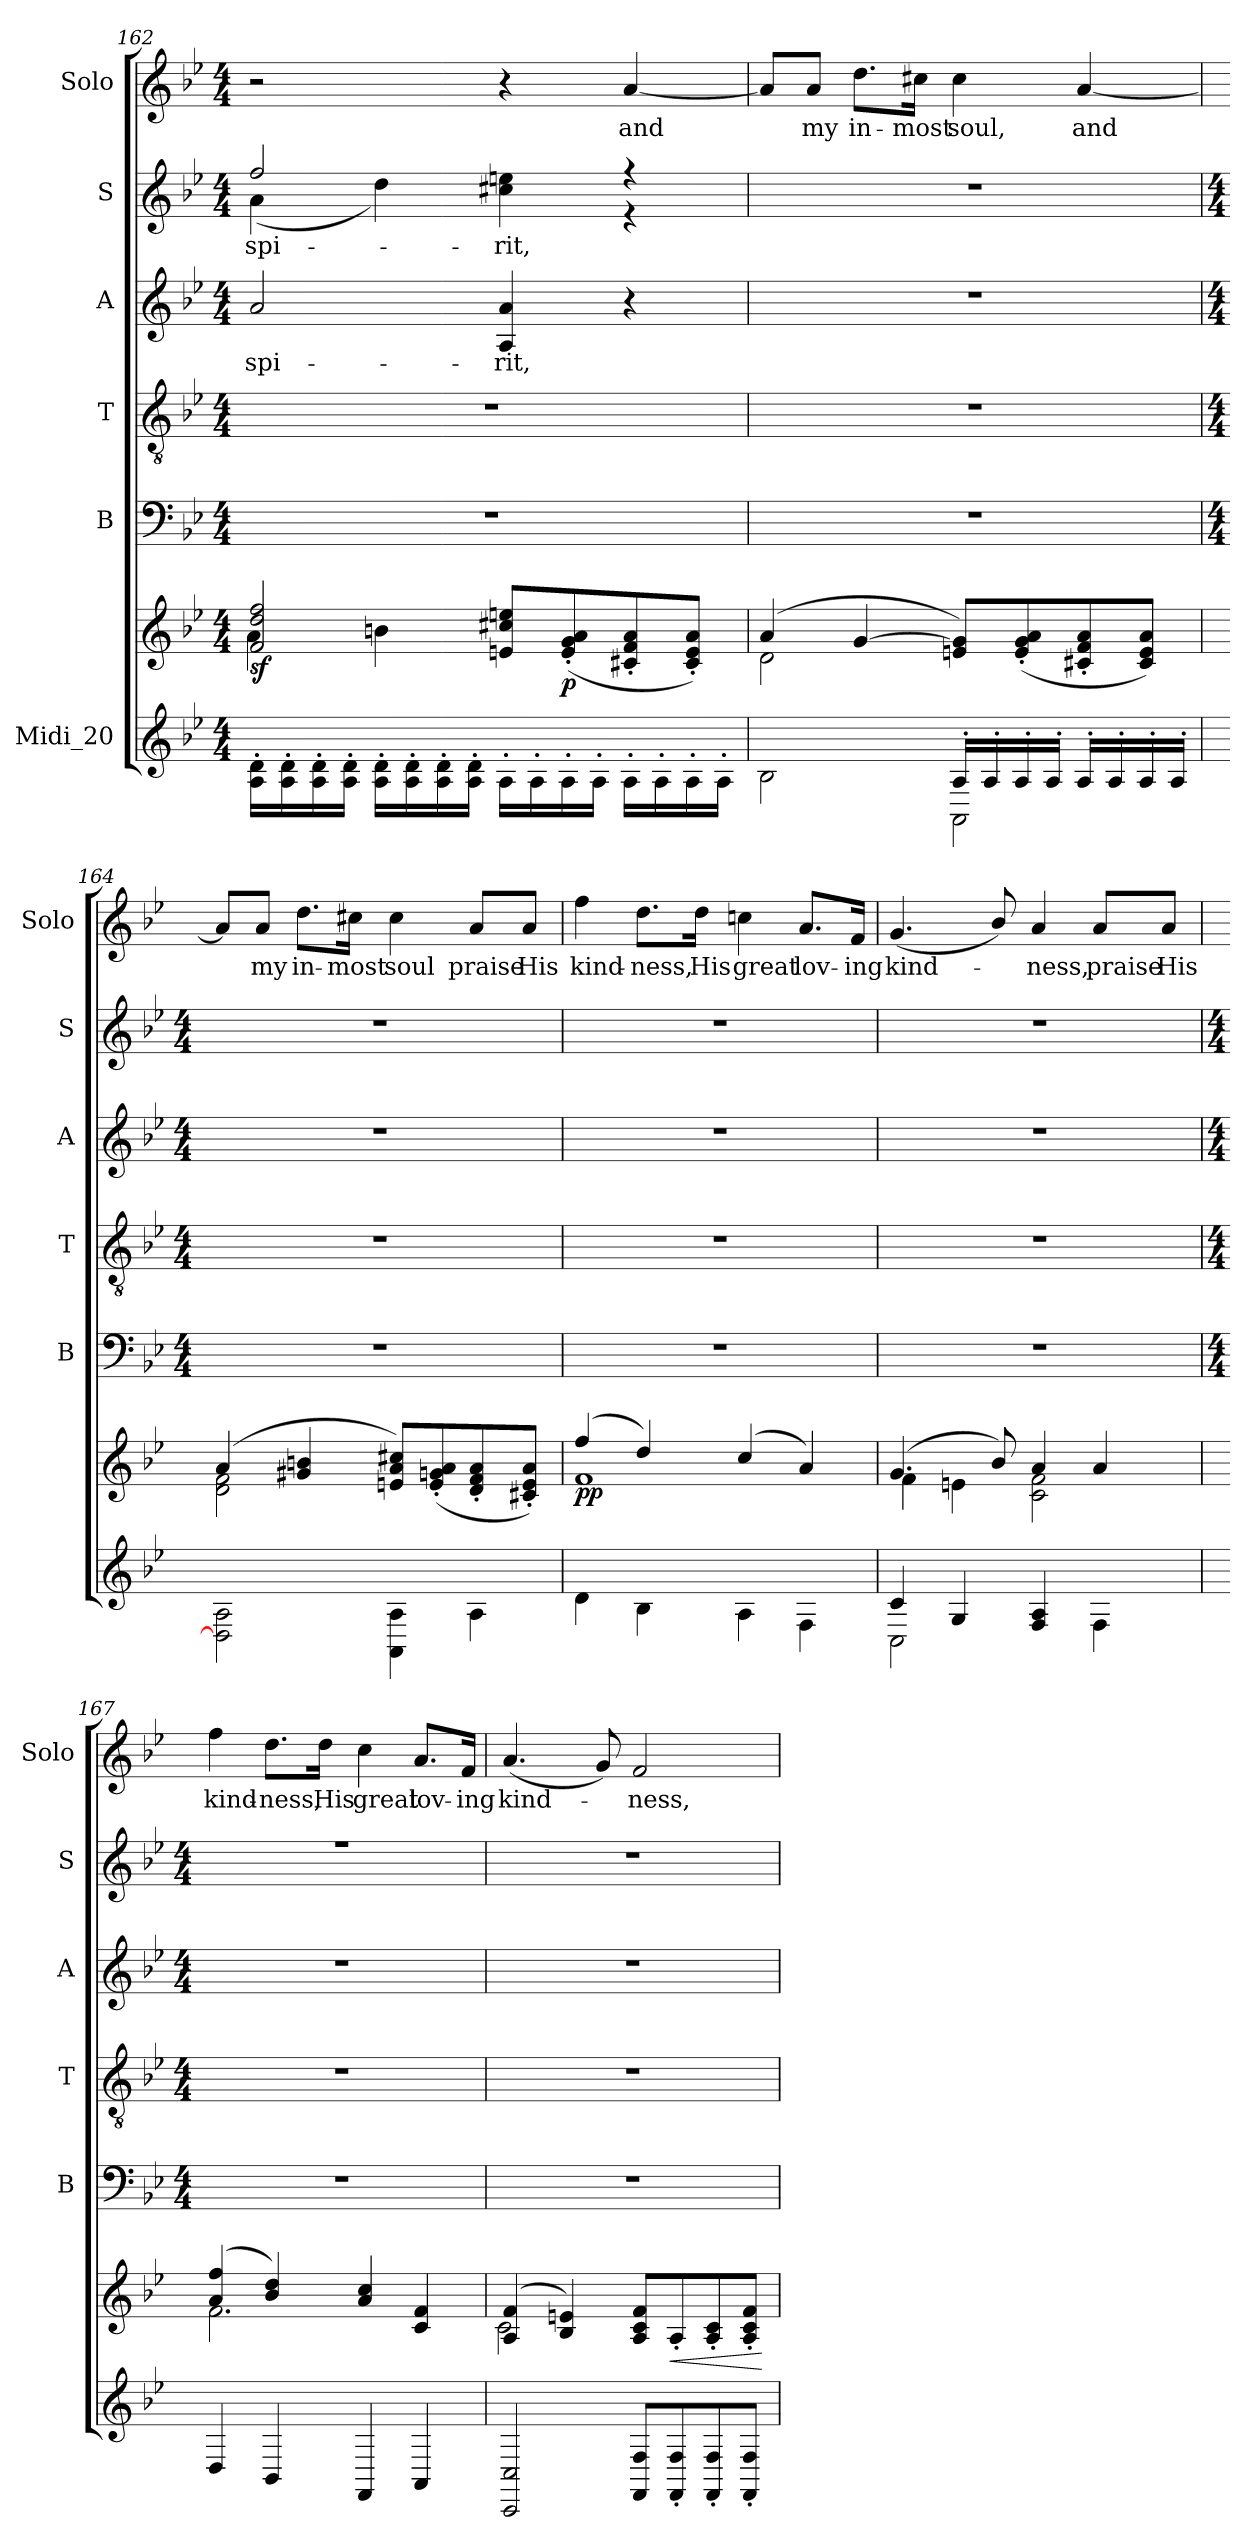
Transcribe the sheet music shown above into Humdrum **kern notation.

**kern	**kern	**dynam	**kern	**kern	**kern	**text	**kern	**text	**kern	**text
*part6	*part6	*part6	*part5	*part4	*part3	*part3	*part2	*part2	*part1	*part1
*staff7	*staff6	*staff6/7	*staff5	*staff4	*staff3	*staff3	*staff2	*staff2	*staff1	*staff1
*I"Midi_20	*	*	*I"B	*I"T	*I"A	*	*I"S	*	*I"Solo	*
*	*	*	*I'B	*I'T	*I'A	*	*I'S	*	*I'Solo	*
*clefG2	*clefG2	*	*clefF4	*clefGv2	*clefG2	*	*clefG2	*	*clefG2	*
*k[b-e-]	*k[b-e-]	*	*k[b-e-]	*k[b-e-]	*k[b-e-]	*	*k[b-e-]	*	*k[b-e-]	*
*B-:	*B-:	*	*B-:	*B-:	*B-:	*	*B-:	*	*B-:	*
*M4/4	*M4/4	*	*M4/4	*M4/4	*M4/4	*	*M4/4	*	*M4/4	*
=162	=162	=162	=162	=162	=162	=162	=162	=162	=162	=162
*^	*^	*	*	*	*	*	*	*	*	*
!	!	!	!	!LO:DY:b	!	!	!	!LO:LY:b	!	!LO:LY:b	!	!
*	*	*	*	*	*	*	*	*	*^	*	*	*
16A\' 16d\'LL	2ryy	2f/ 2dd/ 2ff/	4a\	sf	1r	1r	2a/	spi-	2ff/	(<4a\	spi-	2r	.
16A\' 16d\'	.	.	.	.	.	.	.	.	.	.	.	.	.
16A\' 16d\'	.	.	.	.	.	.	.	.	.	.	.	.	.
16A\' 16d\'JJ	.	.	.	.	.	.	.	.	.	.	.	.	.
16A\' 16d\'LL	.	.	4bn\	.	.	.	.	.	.	4dd\)	.	.	.
16A\' 16d\'	.	.	.	.	.	.	.	.	.	.	.	.	.
16A\' 16d\'	.	.	.	.	.	.	.	.	.	.	.	.	.
16A\' 16d\'JJ	.	.	.	.	.	.	.	.	.	.	.	.	.
!	!	!	!	!	!	!	!	!LO:LY:b	!	!	!LO:LY:b	!	!
16A'\LL	2ryy	8en/ 8cc#X/ 8een/L	2ryy	.	.	.	4A/ 4a/	-rit,	4cc#X\ 4een\	4ryy	rit,	4r	.
16A'\	.	.	.	.	.	.	.	.	.	.	.	.	.
!	!	!	!	!LO:DY:b	!	!	!	!	!	!	!	!	!
16A'\	.	(<8e/' 8g/' 8a/'	.	p	.	.	.	.	.	.	.	.	.
16A'\JJ	.	.	.	.	.	.	.	.	.	.	.	.	.
!	!	!	!	!	!	!	!	!	!	!	!	!	!LO:LY:b
16A'\LL	.	8c#X/' 8f/' 8a/'	.	.	.	.	4r	.	4r	4r	.	[4a/	and
16A'\	.	.	.	.	.	.	.	.	.	.	.	.	.
16A'\	.	8c#/' 8e/' 8a/'J)	.	.	.	.	.	.	.	.	.	.	.
16A'\JJ	.	.	.	.	.	.	.	.	.	.	.	.	.
=163	=163	=163	=163	=163	=163	=163	=163	=163	=163	=163	=163	=163	=163
2B-\	2ryy	(<4a/	2d\	.	1r	1r	1r	.	1r	2ryy	.	8a/L]	.
!	!	!	!	!	!	!	!	!	!	!	!	!	!LO:LY:b
.	.	.	.	.	.	.	.	.	.	.	.	8a/J	my
!	!	!	!	!	!	!	!	!	!	!	!	!	!LO:LY:b
.	.	[4g/	.	.	.	.	.	.	.	.	.	8.dd\L	in-
!	!	!	!	!	!	!	!	!	!	!	!	!	!LO:LY:b
.	.	.	.	.	.	.	.	.	.	.	.	16cc#X\Jk	-most
!	!	!	!	!	!	!	!	!	!	!	!	!	!LO:LY:b
16A'/LL	2AA\	8en/ 8g/]L)	2ryy	.	.	.	.	.	.	2ryy	.	4cc#\	soul,
16A'/	.	.	.	.	.	.	.	.	.	.	.	.	.
16A'/	.	(<8e/' 8g/' 8a/'	.	.	.	.	.	.	.	.	.	.	.
16A'/JJ	.	.	.	.	.	.	.	.	.	.	.	.	.
!	!	!	!	!	!	!	!	!	!	!	!	!	!LO:LY:b
16A'/LL	.	8c#X/' 8f/' 8a/'	.	.	.	.	.	.	.	.	.	[4a/	and
16A'/	.	.	.	.	.	.	.	.	.	.	.	.	.
16A'/	.	8c#/ 8e/ 8a/J)	.	.	.	.	.	.	.	.	.	.	.
16A'/JJ	.	.	.	.	.	.	.	.	.	.	.	.	.
*	*	*	*	*	*	*	*	*	*v	*v	*	*	*
!!LO:LB:g=z
=164	=164	=164	=164	=164	=164	=164	=164	=164	=164	=164	=164	=164
*	*	*	*	*	*M4/4	*M4/4	*M4/4	*	*M4/4	*	*	*
2D\] 2A\	1ryy	(>4a/	2d\ 2f\	.	1r	1r	1r	.	1r	.	8a/L]	.
!	!	!	!	!	!	!	!	!	!	!	!	!LO:LY:b
.	.	.	.	.	.	.	.	.	.	.	8a/J	my
!	!	!	!	!	!	!	!	!	!	!	!	!LO:LY:b
.	.	4g#X/ 4bn/	.	.	.	.	.	.	.	.	8.dd\L	in-
!	!	!	!	!	!	!	!	!	!	!	!	!LO:LY:b
.	.	.	.	.	.	.	.	.	.	.	16cc#X\Jk	-most
!	!	!	!	!	!	!	!	!	!	!	!	!LO:LY:b
4AA\ 4A\	.	8en/ 8a/ 8cc#X/L)	2ryy	.	.	.	.	.	.	.	4cc#\	soul
.	.	(>8e/' 8gn/' 8a/'	.	.	.	.	.	.	.	.	.	.
!	!	!	!	!	!	!	!	!	!	!	!	!LO:LY:b
4A\	.	8d/' 8f/' 8a/'	.	.	.	.	.	.	.	.	8a/L	praise
!	!	!	!	!	!	!	!	!	!	!	!	!LO:LY:b
.	.	8c#X/' 8e/' 8a/'J)	.	.	.	.	.	.	.	.	8a/J	His
=165	=165	=165	=165	=165	=165	=165	=165	=165	=165	=165	=165	=165
!	!	!	!	!LO:DY:b	!	!	!	!	!	!	!	!LO:LY:b
4d\	1ryy	(>4ff/	1f	pp	1r	1r	1r	.	1r	.	4ff\	kind-
!	!	!	!	!	!	!	!	!	!	!	!	!LO:LY:b
4B-\	.	4dd/)	.	.	.	.	.	.	.	.	8.dd\L	-ness,
!	!	!	!	!	!	!	!	!	!	!	!	!LO:LY:b
.	.	.	.	.	.	.	.	.	.	.	16dd\Jk	His
!	!	!	!	!	!	!	!	!	!	!	!	!LO:LY:b
4A\	.	(>4cc/	.	.	.	.	.	.	.	.	4ccni\	great
!	!	!	!	!	!	!	!	!	!	!	!	!LO:LY:b
4F\	.	4a/)	.	.	.	.	.	.	.	.	8.a/L	lov-
!	!	!	!	!	!	!	!	!	!	!	!	!LO:LY:b
.	.	.	.	.	.	.	.	.	.	.	16f/Jk	-ing
=166	=166	=166	=166	=166	=166	=166	=166	=166	=166	=166	=166	=166
!	!	!	!	!	!	!	!	!	!	!	!	!LO:LY:b
4c/	2C\	(>4.g/	4f\	.	1r	1r	1r	.	1r	.	(<4.g/	kind-
4G/	.	.	4en\	.	.	.	.	.	.	.	.	.
.	.	8b-/)	.	.	.	.	.	.	.	.	8b-/)	.
!	!	!	!	!	!	!	!	!	!	!	!	!LO:LY:b
4F/ 4A/	2ryy	4a/	2c\ 2f\	.	.	.	.	.	.	.	4a/	ness,
!	!	!	!	!	!	!	!	!	!	!	!	!LO:LY:b
4F\	.	4a/	.	.	.	.	.	.	.	.	8a/L	praise
!	!	!	!	!	!	!	!	!	!	!	!	!LO:LY:b
.	.	.	.	.	.	.	.	.	.	.	8a/J	His
!!LO:PB:g=z
=167	=167	=167	=167	=167	=167	=167	=167	=167	=167	=167	=167	=167
*	*	*	*	*	*M4/4	*M4/4	*M4/4	*	*M4/4	*	*	*
*	*	*	*	*	*	*	*	*	*^	*	*	*
!	!	!	!	!	!	!	!	!	!	!	!	!	!LO:LY:b
4D/	2ryy	(<4a/ 4ff/	2.f\	.	1r	1r	1r	.	1r	1ryy	.	4ff\	kind-
!	!	!	!	!	!	!	!	!	!	!	!	!	!LO:LY:b
4BB-/	.	4b-/ 4dd/)	.	.	.	.	.	.	.	.	.	8.dd\L	-ness,
!	!	!	!	!	!	!	!	!	!	!	!	!	!LO:LY:b
.	.	.	.	.	.	.	.	.	.	.	.	16dd\Jk	His
!	!	!	!	!	!	!	!	!	!	!	!	!	!LO:LY:b
4FF/	2ryy	4a/ 4cc/	.	.	.	.	.	.	.	.	.	4cc\	great
!	!	!	!	!	!	!	!	!	!	!	!	!	!LO:LY:b
4AA/	.	4c/ 4f/	4ryy	.	.	.	.	.	.	.	.	8.a/L	lov-
!	!	!	!	!	!	!	!	!	!	!	!	!	!LO:LY:b
.	.	.	.	.	.	.	.	.	.	.	.	16f/Jk	-ing
=168	=168	=168	=168	=168	=168	=168	=168	=168	=168	=168	=168	=168	=168
!	!	!	!	!	!	!	!	!	!	!	!	!	!LO:LY:b
2CC/ 2C/	2ryy	(<4A/ 4f/	2c\	.	1r	1r	1r	.	1r	1ryy	.	(<4.a/	kind-
.	.	4B-/ 4en/)	.	.	.	.	.	.	.	.	.	.	.
.	.	.	.	.	.	.	.	.	.	.	.	8g/)	.
!	!	!	!	!	!	!	!	!	!	!	!	!	!LO:LY:b
8FF/ 8F/L	2ryy	8A/ 8c/ 8f/L	2ryy	.	.	.	.	.	.	.	.	2f/	ness,
!	!	!	!	!LO:HP:b	!	!	!	!	!	!	!	!	!
8FF/' 8F/'	.	8A'/	.	<	.	.	.	.	.	.	.	.	.
8FF/' 8F/'	.	8A/' 8c/'	.	.	.	.	.	.	.	.	.	.	.
8FF/' 8F/'J	.	8A/' 8c/' 8f/'J	.	.	.	.	.	.	.	.	.	.	.
*v	*v	*	*	*	*	*	*	*	*v	*v	*	*	*
*	*v	*v	*	*	*	*	*	*	*	*	*
.	.	[	.	.	.	.	.	.	.	.
=	=	=	=	=	=	=	=	=	=	=
*-	*-	*-	*-	*-	*-	*-	*-	*-	*-	*-
